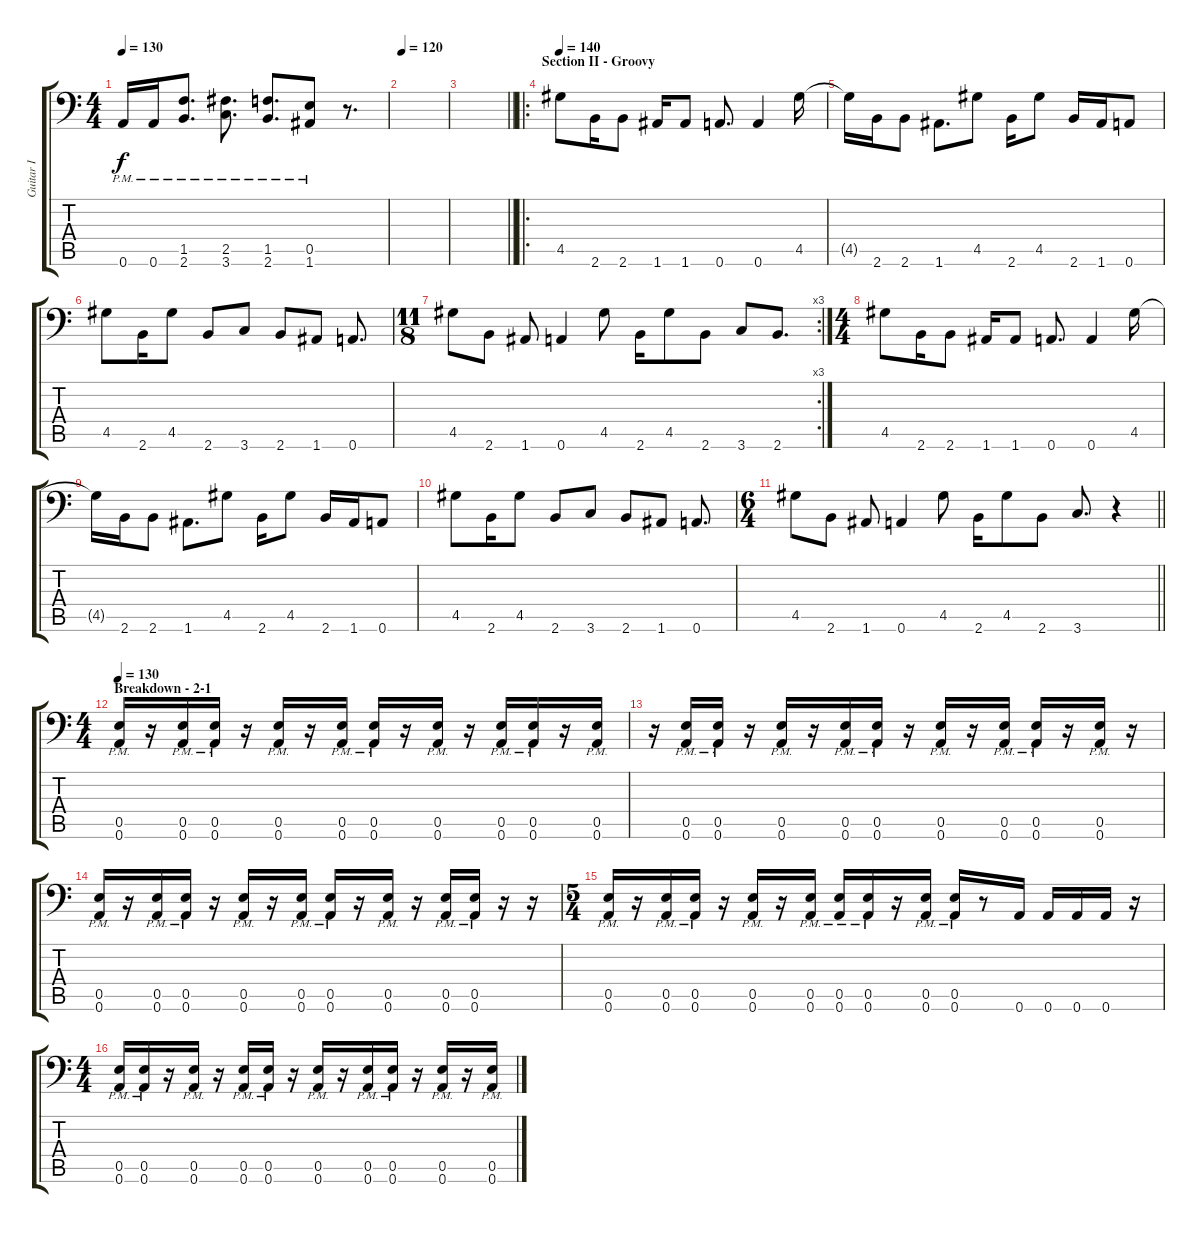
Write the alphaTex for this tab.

\track ("Guitar I" "Guitar I") {instrument distortionguitar}
\staff {score tabs}
\tuning (B3 Gb3 D3 A2 E2 A1) {hide}
\ts (4 4)
\tempo 130
\clef f4
\ks c
0.6{pm}.16{dy f} 0.6{pm}.16 (1.5{pm} 2.6{pm}).8{d} (2.5{pm} 3.6{pm}).8{d} (1.5{pm} 2.6{pm}).8{d} (0.5{pm} 1.6{pm}).8 r.8{d} |
\tempo 120
|
\barLineRight lightlight
|
\ro
\section ("" "Section II - Groovy")
\tempo 140
4.5.8 2.6.16 2.6.8 1.6.16 1.6.8 0.6.8{d} 0.6.4 4.5.16 |
4.5{t}.16 2.6.16 2.6.8 1.6.8{d} 4.5.8 2.6.16 4.5.8 2.6.16 1.6.16 0.6.8 |
4.5.8 2.6.16 4.5.8 2.6.8 3.6.8 2.6.8 1.6.8 0.6.8{d} |
\rc 3
\ts (11 8)
4.5.8 2.6.8 1.6.8 0.6.4 4.5.8 2.6.16 4.5.8 2.6.8 3.6.8 2.6.8{d} |
\ts (4 4)
4.5.8 2.6.16 2.6.8 1.6.16 1.6.8 0.6.8{d} 0.6.4 4.5.16 |
4.5{t}.16 2.6.16 2.6.8 1.6.8{d} 4.5.8 2.6.16 4.5.8 2.6.16 1.6.16 0.6.8 |
4.5.8 2.6.16 4.5.8 2.6.8 3.6.8 2.6.8 1.6.8 0.6.8{d} |
\ts (6 4)
\barLineRight lightlight
4.5.8 2.6.8 1.6.8 0.6.4 4.5.8 2.6.16 4.5.8 2.6.8 3.6.8{d} r.4 |
\ts (4 4)
\section ("" "Breakdown - 2-1")
\tempo 130
(0.5{pm} 0.6{pm}).16 r.16 (0.5{pm} 0.6{pm}).16 (0.5{pm} 0.6{pm}).16 r.16 (0.5{pm} 0.6{pm}).16 r.16 (0.5{pm} 0.6{pm}).16 (0.5{pm} 0.6{pm}).16 r.16 (0.5{pm} 0.6{pm}).16 r.16 (0.5{pm} 0.6{pm}).16 (0.5{pm} 0.6{pm}).16 r.16 (0.5{pm} 0.6{pm}).16 |
r.16 (0.5{pm} 0.6{pm}).16 (0.5{pm} 0.6{pm}).16 r.16 (0.5{pm} 0.6{pm}).16 r.16 (0.5{pm} 0.6{pm}).16 (0.5{pm} 0.6{pm}).16 r.16 (0.5{pm} 0.6{pm}).16 r.16 (0.5{pm} 0.6{pm}).16 (0.5{pm} 0.6{pm}).16 r.16 (0.5{pm} 0.6{pm}).16 r.16 |
(0.5{pm} 0.6{pm}).16 r.16 (0.5{pm} 0.6{pm}).16 (0.5{pm} 0.6{pm}).16 r.16 (0.5{pm} 0.6{pm}).16 r.16 (0.5{pm} 0.6{pm}).16 (0.5{pm} 0.6{pm}).16 r.16 (0.5{pm} 0.6{pm}).16 r.16 (0.5{pm} 0.6{pm}).16 (0.5{pm} 0.6{pm}).16 r.16 r.16 |
\ts (5 4)
(0.5{pm} 0.6{pm}).16 r.16 (0.5{pm} 0.6{pm}).16 (0.5{pm} 0.6{pm}).16 r.16 (0.5{pm} 0.6{pm}).16 r.16 (0.5{pm} 0.6{pm}).16 (0.5{pm} 0.6{pm}).16 (0.5{pm} 0.6{pm}).16 r.16 (0.5{pm} 0.6{pm}).16 (0.5{pm} 0.6{pm}).16 r.8 0.6.16 0.6.16 0.6.16 0.6.16 r.16 |
\ts (4 4)
(0.5{pm} 0.6{pm}).16 (0.5{pm} 0.6{pm}).16 r.16 (0.5{pm} 0.6{pm}).16 r.16 (0.5{pm} 0.6{pm}).16 (0.5{pm} 0.6{pm}).16 r.16 (0.5{pm} 0.6{pm}).16 r.16 (0.5{pm} 0.6{pm}).16 (0.5{pm} 0.6{pm}).16 r.16 (0.5{pm} 0.6{pm}).16 r.16 (0.5{pm} 0.6{pm}).16
